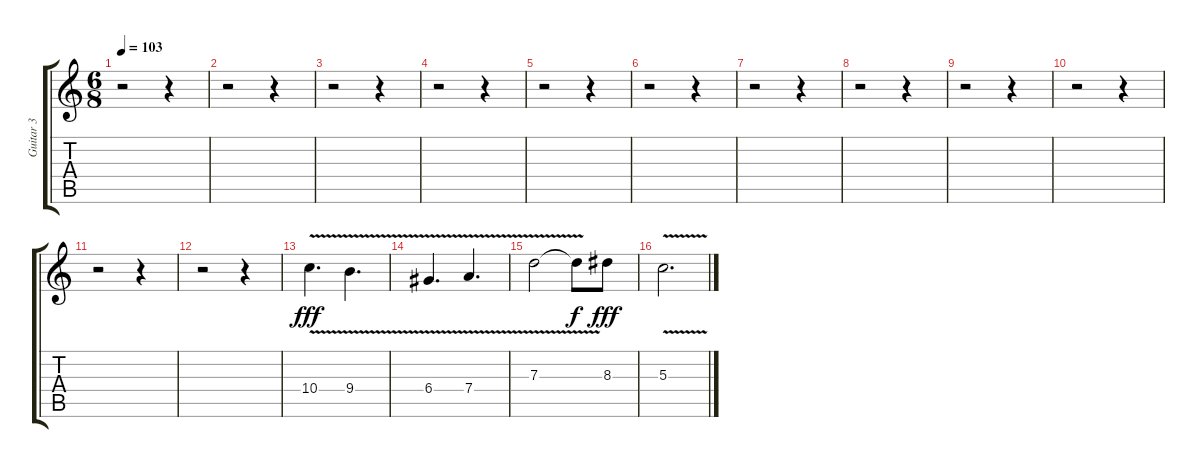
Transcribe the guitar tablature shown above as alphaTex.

\track ("Guitar 3" "Guitar 3") {instrument overdrivenguitar}
\staff {score tabs}
\tuning (E4 B3 G3 D3 A2 E2) {hide}
\ts (6 8)
\tempo 103
\clef g2
\ks c
r.2{dy f} r.4 |
r.2 r.4 |
r.2 r.4 |
r.2 r.4 |
r.2 r.4 |
r.2 r.4 |
r.2 r.4 |
r.2 r.4 |
r.2 r.4 |
r.2 r.4 |
r.2 r.4 |
r.2 r.4 |
10.4{v}.4{d dy fff volume 16 balance 8} 9.4{v}.4{d} |
6.4{v}.4{d} 7.4{v}.4{d} |
7.3{v}.2 7.3{t}.8{dy f} 8.3.8{dy fff} |
5.3{v}.2{d}
